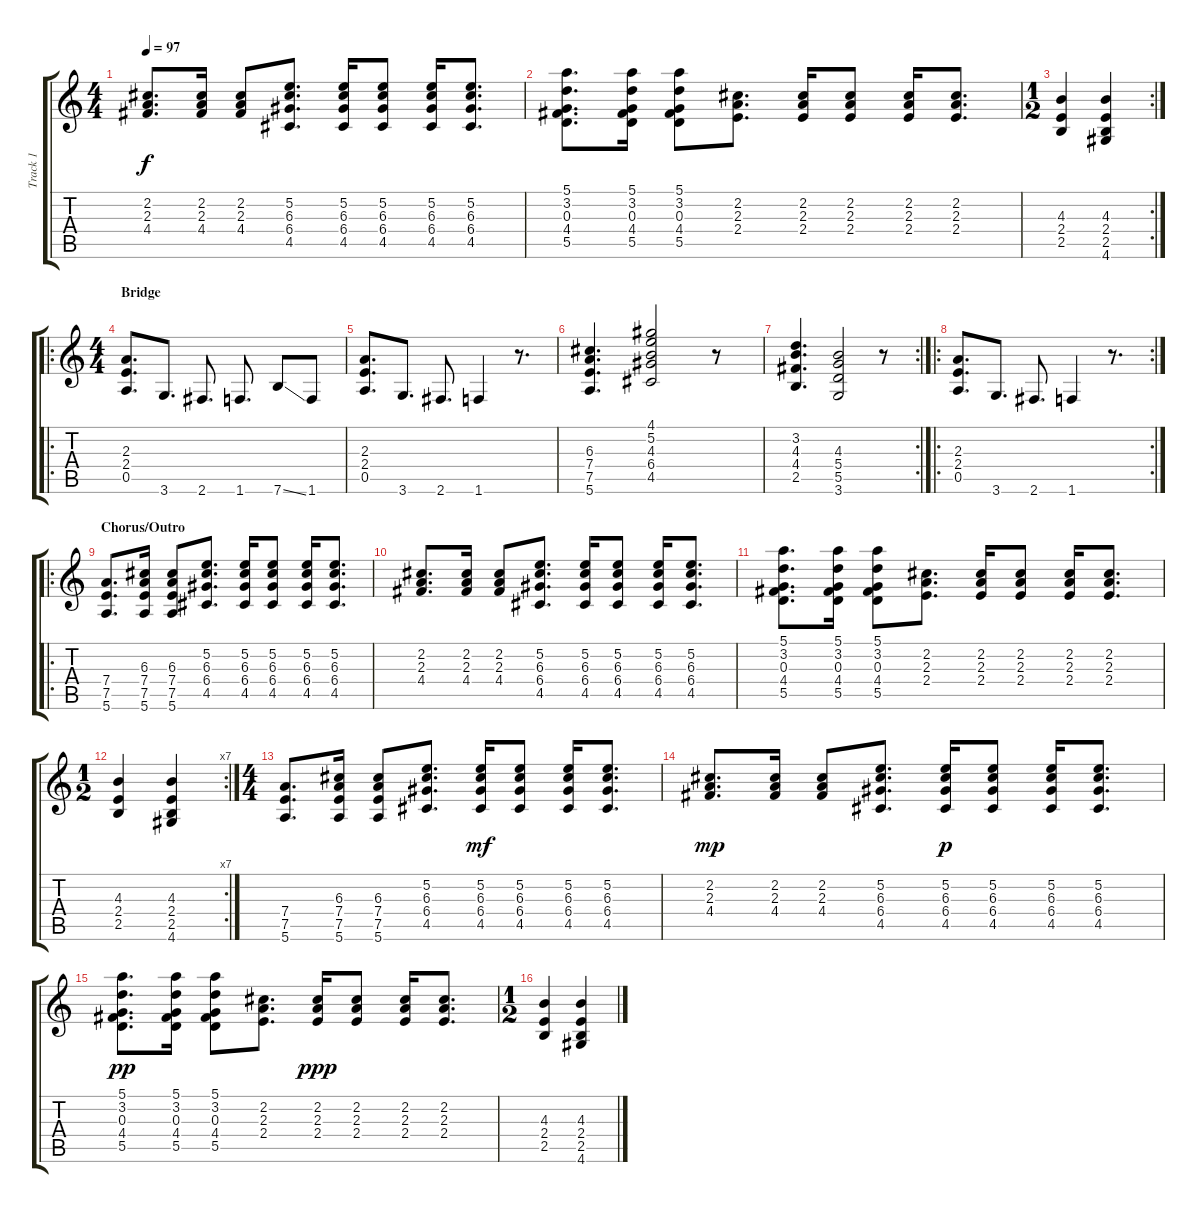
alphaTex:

\track ("Track 1" "Track 1") {instrument acousticguitarsteel}
\staff {score tabs}
\tuning (E4 B3 G3 D3 A2 E2) {hide}
\ts (4 4)
\tempo 97
\clef g2
\ks c
(2.2 2.3 4.4).8{d dy f} (2.2 2.3 4.4).16 (2.2 2.3 4.4).8 (5.2 6.3 6.4 4.5).8{d} (5.2 6.3 6.4 4.5).16 (5.2 6.3 6.4 4.5).8 (5.2 6.3 6.4 4.5).16 (5.2 6.3 6.4 4.5).8{d} |
(5.1 3.2 0.3 4.4 5.5).8{d} (5.1 3.2 0.3 4.4 5.5).16 (5.1 3.2 0.3 4.4 5.5).8 (2.2 2.3 2.4).8{d} (2.2 2.3 2.4).16 (2.2 2.3 2.4).8 (2.2 2.3 2.4).16 (2.2 2.3 2.4).8{d} |
\rc 2
\ts (1 2)
(4.3 2.4 2.5).4 (4.3 2.4 2.5 4.6).4 |
\ro
\ts (4 4)
\section ("" "Bridge")
(2.3 2.4 0.5).8{d} 3.6.8{d} 2.6.8{d} 1.6.8{d} 7.6{ss}.8 1.6.8 |
(2.3 2.4 0.5).8{d} 3.6.8{d} 2.6.8{d} 1.6.4 r.8{d} |
(6.3 7.4 7.5 5.6).4{d} (4.1 5.2 4.3 6.4 4.5).2 r.8 |
\rc 2
(3.2 4.3 4.4 2.5).4{d} (4.3 5.4 5.5 3.6).2 r.8 |
\ro
\rc 2
(2.3 2.4 0.5).8{d} 3.6.8{d} 2.6.8{d} 1.6.4 r.8{d} |
\ro
\section ("" "Chorus/Outro")
(7.4 7.5 5.6).8{d} (6.3 7.4 7.5 5.6).16 (6.3 7.4 7.5 5.6).8 (5.2 6.3 6.4 4.5).8{d} (5.2 6.3 6.4 4.5).16 (5.2 6.3 6.4 4.5).8 (5.2 6.3 6.4 4.5).16 (5.2 6.3 6.4 4.5).8{d} |
(2.2 2.3 4.4).8{d} (2.2 2.3 4.4).16 (2.2 2.3 4.4).8 (5.2 6.3 6.4 4.5).8{d} (5.2 6.3 6.4 4.5).16 (5.2 6.3 6.4 4.5).8 (5.2 6.3 6.4 4.5).16 (5.2 6.3 6.4 4.5).8{d} |
(5.1 3.2 0.3 4.4 5.5).8{d} (5.1 3.2 0.3 4.4 5.5).16 (5.1 3.2 0.3 4.4 5.5).8 (2.2 2.3 2.4).8{d} (2.2 2.3 2.4).16 (2.2 2.3 2.4).8 (2.2 2.3 2.4).16 (2.2 2.3 2.4).8{d} |
\rc 7
\ts (1 2)
(4.3 2.4 2.5).4 (4.3 2.4 2.5 4.6).4 |
\ts (4 4)
(7.4 7.5 5.6).8{d} (6.3 7.4 7.5 5.6).16 (6.3 7.4 7.5 5.6).8 (5.2 6.3 6.4 4.5).8{d} (5.2 6.3 6.4 4.5).16{dy mf} (5.2 6.3 6.4 4.5).8 (5.2 6.3 6.4 4.5).16 (5.2 6.3 6.4 4.5).8{d} |
(2.2 2.3 4.4).8{d dy mp} (2.2 2.3 4.4).16 (2.2 2.3 4.4).8 (5.2 6.3 6.4 4.5).8{d} (5.2 6.3 6.4 4.5).16{dy p} (5.2 6.3 6.4 4.5).8 (5.2 6.3 6.4 4.5).16 (5.2 6.3 6.4 4.5).8{d} |
(5.1 3.2 0.3 4.4 5.5).8{d dy pp} (5.1 3.2 0.3 4.4 5.5).16 (5.1 3.2 0.3 4.4 5.5).8 (2.2 2.3 2.4).8{d} (2.2 2.3 2.4).16{dy ppp} (2.2 2.3 2.4).8 (2.2 2.3 2.4).16 (2.2 2.3 2.4).8{d} |
\ts (1 2)
(4.3 2.4 2.5).4 (4.3 2.4 2.5 4.6).4
